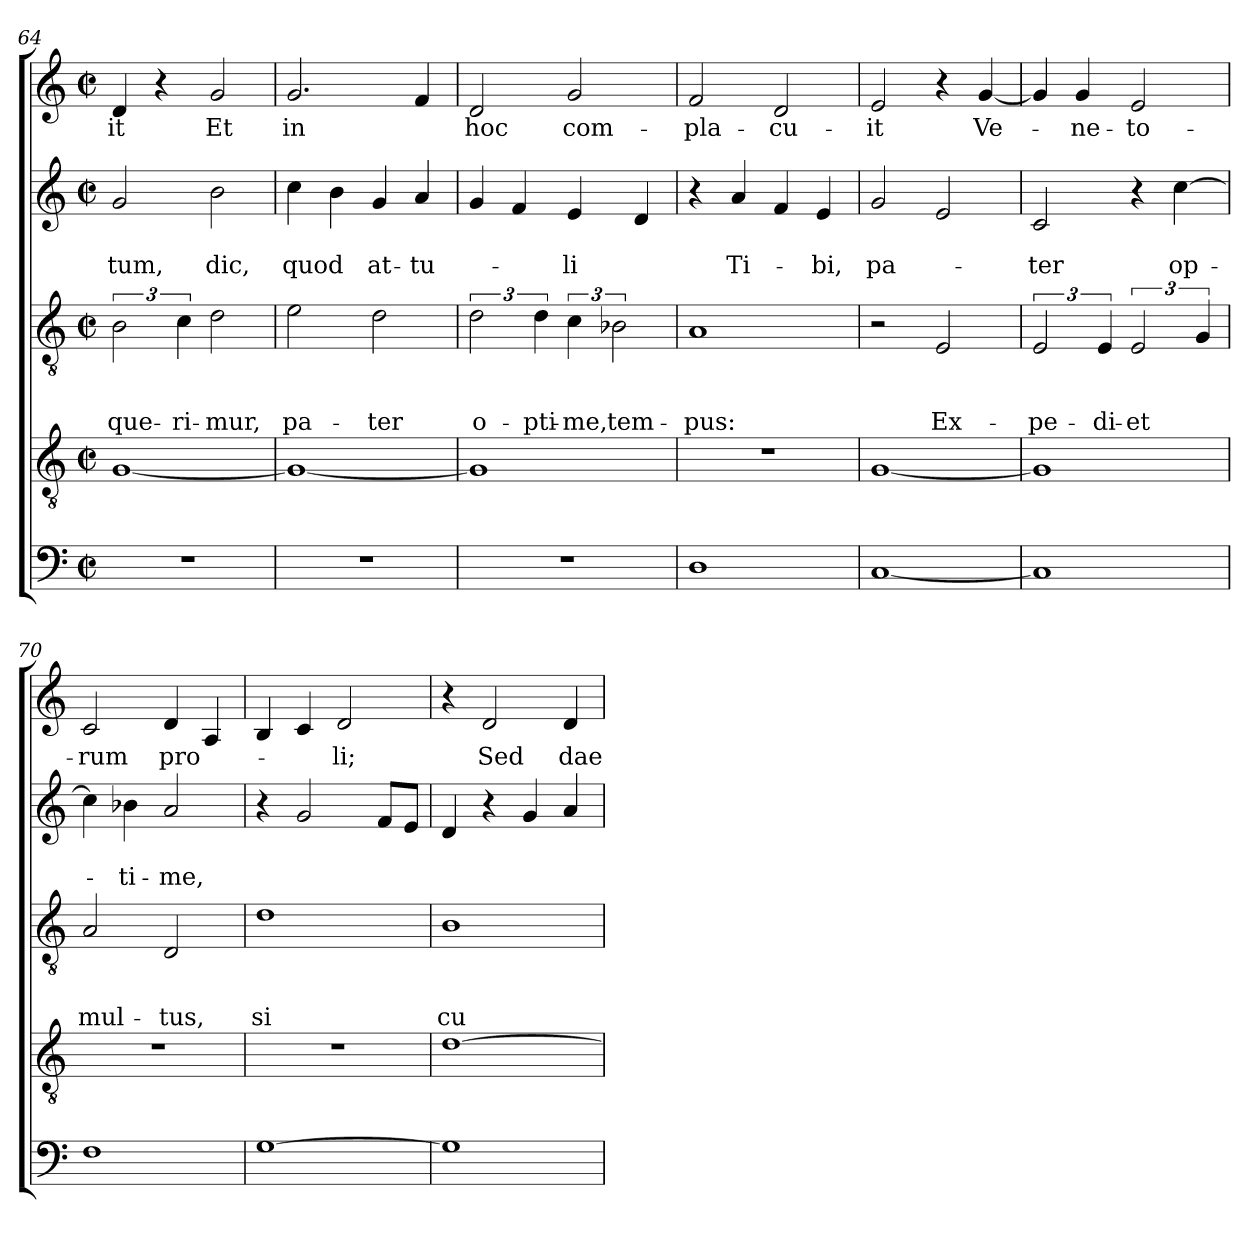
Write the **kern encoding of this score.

**kern	**kern	**kern	**text	**text	**text	**kern	**text	**text	**kern	**text
*part5	*part4	*part3	*part3	*part3	*part3	*part2	*part2	*part2	*part1	*part1
*staff5	*staff4	*staff3	*staff3	*staff3	*staff3	*staff2	*staff2	*staff2	*staff1	*staff1
*clefF4	*clefGv2	*clefGv2	*	*	*	*clefG2	*	*	*clefG2	*
*k[]	*k[]	*k[]	*	*	*	*k[]	*	*	*k[]	*
*C:	*C:	*C:	*	*	*	*C:	*	*	*C:	*
*M2/2	*M2/2	*M2/2	*	*	*	*M2/2	*	*	*M2/2	*
*met(c|)	*met(c|)	*met(c|)	*	*	*	*met(c|)	*	*	*met(c|)	*
=64	=64	=64	=64	=64	=64	=64	=64	=64	=64	=64
!	!	!	!	!	!LO:LY:b	!	!	!LO:LY:b	!	!LO:LY:b
1r	[1G	3B\	.	.	que-	2g/	.	-tum,	4d/	-it
.	.	.	.	.	.	.	.	.	4r	.
!	!	!	!	!	!LO:LY:b	!	!	!	!	!
.	.	6c\	.	.	-ri-	.	.	.	.	.
!	!	!	!	!	!LO:LY:b	!	!	!LO:LY:b	!	!LO:LY:b
.	.	2d\	.	.	-mur,	2b\	.	dic,	2g/	Et
=65	=65	=65	=65	=65	=65	=65	=65	=65	=65	=65
!	!	!	!	!	!LO:LY:b	!	!	!LO:LY:b	!	!LO:LY:b
1r	1G_	2e\	.	.	pa-	4cc\	.	quod	2.g/	in
.	.	.	.	.	.	4b\	.	.	.	.
!	!	!	!	!	!LO:LY:b	!	!	!LO:LY:b	!	!
.	.	2d\	.	.	-ter	4g/	.	at-	.	.
!	!	!	!	!	!	!	!	!LO:LY:b	!	!
.	.	.	.	.	.	4a/	.	-tu-	4f/	.
=66	=66	=66	=66	=66	=66	=66	=66	=66	=66	=66
!	!	!	!	!	!LO:LY:b	!	!	!	!	!LO:LY:b
1r	1G]	3d\	.	.	o-	4g/	.	.	2d/	hoc
.	.	.	.	.	.	4f/	.	.	.	.
!	!	!	!	!	!LO:LY:b	!	!	!	!	!
.	.	6d\	.	.	-pti-	.	.	.	.	.
!	!	!	!	!	!LO:LY:b	!	!	!LO:LY:b	!	!LO:LY:b
.	.	6c\	.	.	-me,	4e/	.	-li	2g/	com-
!	!	!	!	!	!LO:LY:b	!	!	!	!	!
.	.	3B-X\	.	.	tem-	.	.	.	.	.
.	.	.	.	.	.	4d/	.	.	.	.
!!LO:PB:g=z
=67	=67	=67	=67	=67	=67	=67	=67	=67	=67	=67
!	!	!	!	!	!LO:LY:b	!	!	!	!	!LO:LY:b
1D	1r	1A	.	.	-pus:	4r	.	.	2f/	-pla-
!	!	!	!	!	!	!	!	!LO:LY:b	!	!
.	.	.	.	.	.	4a/	.	Ti-	.	.
!	!	!	!	!	!	!	!	!	!	!LO:LY:b
.	.	.	.	.	.	4f/	.	.	2d/	-cu-
!	!	!	!	!	!	!	!	!LO:LY:b	!	!
.	.	.	.	.	.	4e/	.	-bi,	.	.
=68	=68	=68	=68	=68	=68	=68	=68	=68	=68	=68
!	!	!	!	!	!	!	!	!LO:LY:b	!	!LO:LY:b
[1C	[1G	2r	.	.	.	2g/	.	pa-	2e/	-it
!	!	!	!	!	!LO:LY:b	!	!	!	!	!
.	.	2E/	.	.	Ex-	2e/	.	.	4r	.
!	!	!	!	!	!	!	!	!	!	!LO:LY:b
.	.	.	.	.	.	.	.	.	[4g/	Ve-
=69	=69	=69	=69	=69	=69	=69	=69	=69	=69	=69
!	!	!	!	!	!LO:LY:b	!	!	!LO:LY:b	!	!
1C]	1G]	3E/	.	.	-pe-	2c/	.	-ter	4g/]	.
!	!	!	!	!	!	!	!	!	!	!LO:LY:b
.	.	.	.	.	.	.	.	.	4g/	-ne-
!	!	!	!	!	!LO:LY:b	!	!	!	!	!
.	.	6E/	.	.	-di-	.	.	.	.	.
!	!	!	!	!	!LO:LY:b	!	!	!	!	!LO:LY:b
.	.	3E/	.	.	-et	4r	.	.	2e/	-to-
!	!	!	!	!	!	!	!	!LO:LY:b	!	!
.	.	.	.	.	.	[4cc\	.	op-	.	.
.	.	6G/	.	.	.	.	.	.	.	.
=70	=70	=70	=70	=70	=70	=70	=70	=70	=70	=70
!	!	!	!	!	!LO:LY:b	!	!	!	!	!LO:LY:b
1F	1r	2A/	.	.	mul-	4cc\]	.	.	2c/	-rum
!	!	!	!	!	!	!	!	!LO:LY:b	!	!
.	.	.	.	.	.	4b-\	.	-ti-	.	.
!	!	!	!	!	!LO:LY:b	!	!	!LO:LY:b	!	!LO:LY:b
.	.	2D/	.	.	-tus,	2a/	.	-me,	4d/	pro-
.	.	.	.	.	.	.	.	.	4A/	.
=71	=71	=71	=71	=71	=71	=71	=71	=71	=71	=71
!	!	!	!	!	!LO:LY:b	!	!	!	!	!
[1G	1r	1d	.	.	si	4r	.	.	4B/	.
.	.	.	.	.	.	2g/	.	.	4c/	.
!	!	!	!	!	!	!	!	!	!	!LO:LY:b
.	.	.	.	.	.	.	.	.	2d/	-li;
.	.	.	.	.	.	8f/L	.	.	.	.
.	.	.	.	.	.	8e/J	.	.	.	.
=72	=72	=72	=72	=72	=72	=72	=72	=72	=72	=72
!	!	!	!	!	!LO:LY:b	!	!	!	!	!
1G]	[1d	1B	.	.	cu-	4d/	.	.	4r	.
!	!	!	!	!	!	!	!	!	!	!LO:LY:b
.	.	.	.	.	.	4r	.	.	2d/	Sed
.	.	.	.	.	.	4g/	.	.	.	.
!	!	!	!	!	!	!	!	!	!	!LO:LY:b
.	.	.	.	.	.	4a/	.	.	4d/	dae-
=	=	=	=	=	=	=	=	=	=	=
*-	*-	*-	*-	*-	*-	*-	*-	*-	*-	*-
